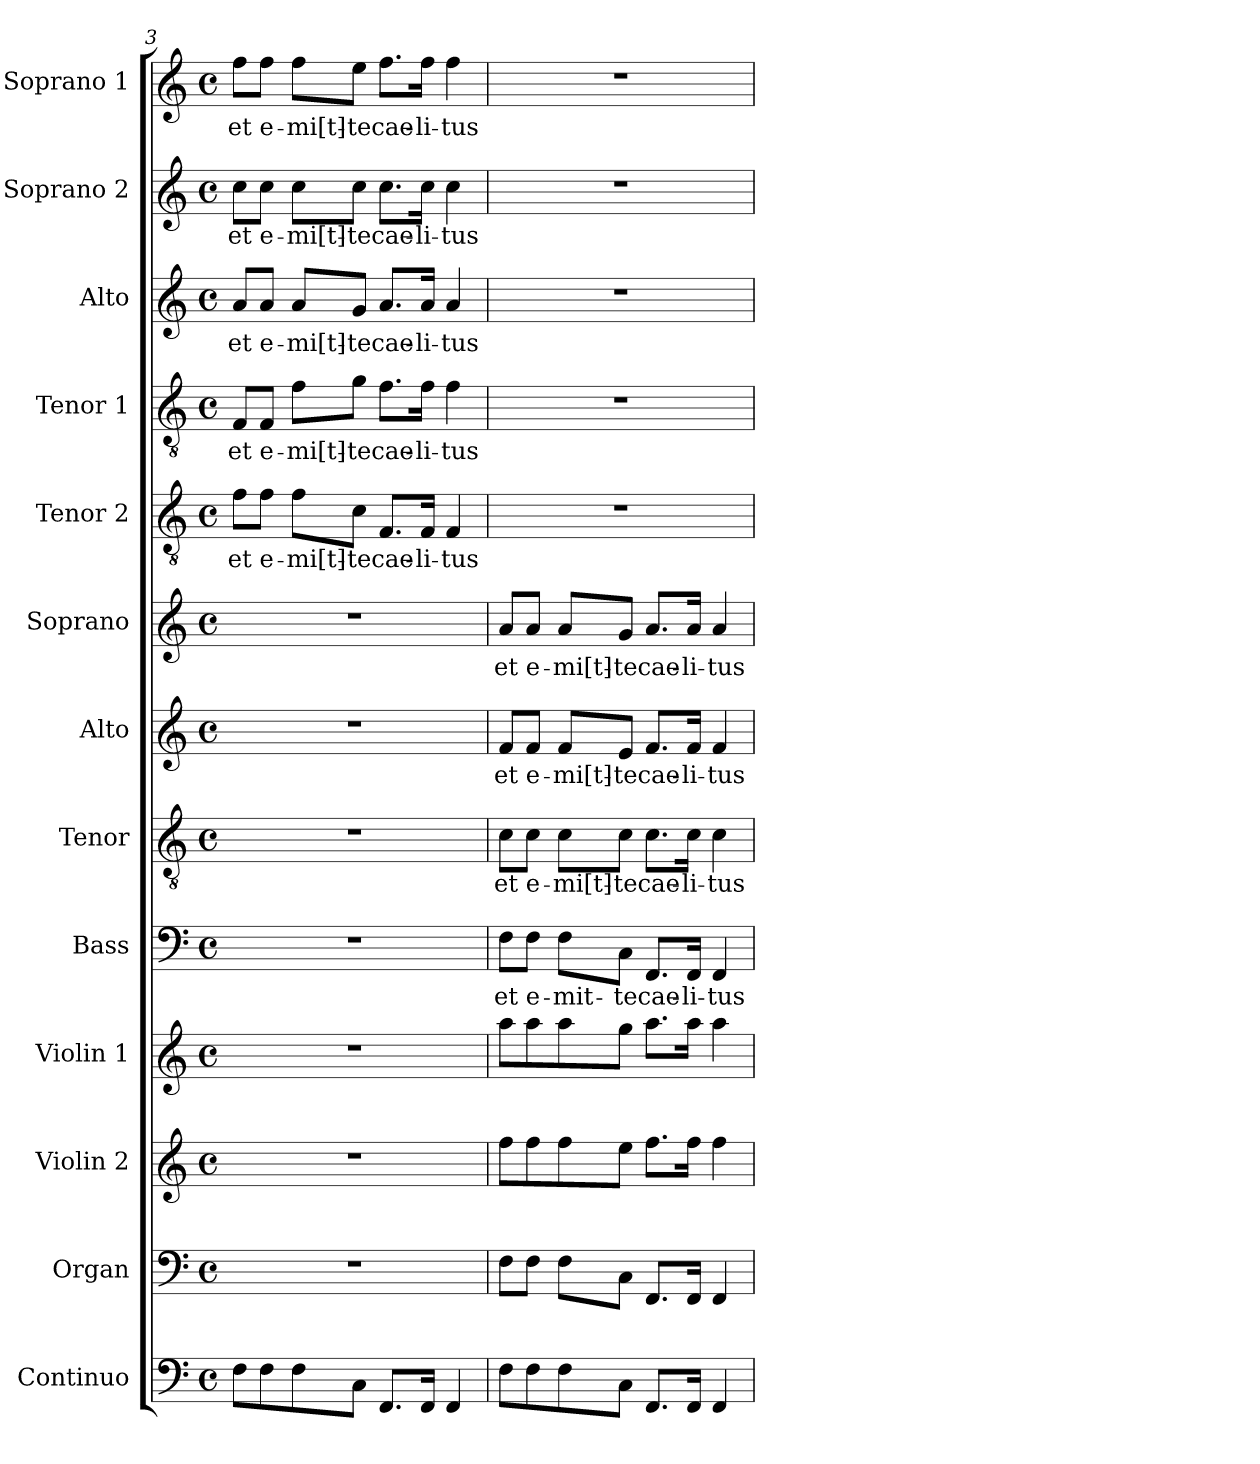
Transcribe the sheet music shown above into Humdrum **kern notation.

**kern	**kern	**kern	**kern	**kern	**text	**kern	**text	**kern	**text	**kern	**text	**kern	**text	**kern	**text	**kern	**text	**kern	**text	**kern	**text
*part13	*part12	*part11	*part10	*part9	*part9	*part8	*part8	*part7	*part7	*part6	*part6	*part5	*part5	*part4	*part4	*part3	*part3	*part2	*part2	*part1	*part1
*staff13	*staff12	*staff11	*staff10	*staff9	*staff9	*staff8	*staff8	*staff7	*staff7	*staff6	*staff6	*staff5	*staff5	*staff4	*staff4	*staff3	*staff3	*staff2	*staff2	*staff1	*staff1
*I"Continuo	*I"Organ	*I"Violin 2	*I"Violin 1	*I"Bass	*	*I"Tenor	*	*I"Alto	*	*I"Soprano	*	*I"Tenor 2	*	*I"Tenor 1	*	*I"Alto	*	*I"Soprano 2	*	*I"Soprano 1	*
*I'Cont.	*I'Org.	*I'Vln. 2	*I'Vln. 1	*I'B.	*	*I'T.	*	*I'A.	*	*I'S.	*	*I'T2.	*	*I'T1.	*	*I'A.	*	*I'S2.	*	*I'S1.	*
*clefF4	*clefF4	*clefG2	*clefG2	*clefF4	*	*clefGv2	*	*clefG2	*	*clefG2	*	*clefGv2	*	*clefGv2	*	*clefG2	*	*clefG2	*	*clefG2	*
*	*	*	*	*	*	*ITrd7c12	*	*	*	*	*	*ITrd7c12	*	*ITrd7c12	*	*	*	*	*	*	*
*k[]	*k[]	*k[]	*k[]	*k[]	*	*k[]	*	*k[]	*	*k[]	*	*k[]	*	*k[]	*	*k[]	*	*k[]	*	*k[]	*
*C:	*C:	*C:	*C:	*C:	*	*C:	*	*C:	*	*C:	*	*C:	*	*C:	*	*C:	*	*C:	*	*C:	*
*M4/4	*M4/4	*M4/4	*M4/4	*M4/4	*	*M4/4	*	*M4/4	*	*M4/4	*	*M4/4	*	*M4/4	*	*M4/4	*	*M4/4	*	*M4/4	*
*met(c)	*met(c)	*met(c)	*met(c)	*met(c)	*	*met(c)	*	*met(c)	*	*met(c)	*	*met(c)	*	*met(c)	*	*met(c)	*	*met(c)	*	*met(c)	*
=3	=3	=3	=3	=3	=3	=3	=3	=3	=3	=3	=3	=3	=3	=3	=3	=3	=3	=3	=3	=3	=3
!	!	!	!	!	!	!	!	!	!	!	!	!	!LO:LY:b:color=#000000	!	!	!	!	!	!	!	!
!	!	!	!	!	!	!	!	!	!	!	!	!	!	!	!LO:LY:b:color=#000000	!	!	!	!	!	!
!	!	!	!	!	!	!	!	!	!	!	!	!	!	!	!	!	!LO:LY:b:color=#000000	!	!	!	!
!	!	!	!	!	!	!	!	!	!	!	!	!	!	!	!	!	!	!	!LO:LY:b:color=#000000	!	!
!	!	!	!	!	!	!	!	!	!	!	!	!	!	!	!	!	!	!	!	!	!LO:LY:b:color=#000000
8Fi\L	1r	1r	1r	1r	.	1r	.	1r	.	1r	.	8Fi\L	et	8FFi/L	et	8ai/L	et	8cci\L	et	8ffi\L	et
!	!	!	!	!	!	!	!	!	!	!	!	!	!LO:LY:b:color=#000000	!	!	!	!	!	!	!	!
!	!	!	!	!	!	!	!	!	!	!	!	!	!	!	!LO:LY:b:color=#000000	!	!	!	!	!	!
!	!	!	!	!	!	!	!	!	!	!	!	!	!	!	!	!	!LO:LY:b:color=#000000	!	!	!	!
!	!	!	!	!	!	!	!	!	!	!	!	!	!	!	!	!	!	!	!LO:LY:b:color=#000000	!	!
!	!	!	!	!	!	!	!	!	!	!	!	!	!	!	!	!	!	!	!	!	!LO:LY:b:color=#000000
8Fi\	.	.	.	.	.	.	.	.	.	.	.	8Fi\J	e-	8FFi/J	e-	8ai/J	e-	8cci\J	e-	8ffi\J	e-
!	!	!	!	!	!	!	!	!	!	!	!	!	!LO:LY:b:color=#000000	!	!	!	!	!	!	!	!
!	!	!	!	!	!	!	!	!	!	!	!	!	!	!	!LO:LY:b:color=#000000	!	!	!	!	!	!
!	!	!	!	!	!	!	!	!	!	!	!	!	!	!	!	!	!LO:LY:b:color=#000000	!	!	!	!
!	!	!	!	!	!	!	!	!	!	!	!	!	!	!	!	!	!	!	!LO:LY:b:color=#000000	!	!
!	!	!	!	!	!	!	!	!	!	!	!	!	!	!	!	!	!	!	!	!	!LO:LY:b:color=#000000
8Fi\	.	.	.	.	.	.	.	.	.	.	.	8Fi\L	-mi[t]-	8Fi\L	-mi[t]-	8ai/L	-mi[t]-	8cci\L	-mi[t]-	8ffi\L	-mi[t]-
!	!	!	!	!	!	!	!	!	!	!	!	!	!LO:LY:b:color=#000000	!	!	!	!	!	!	!	!
!	!	!	!	!	!	!	!	!	!	!	!	!	!	!	!LO:LY:b:color=#000000	!	!	!	!	!	!
!	!	!	!	!	!	!	!	!	!	!	!	!	!	!	!	!	!LO:LY:b:color=#000000	!	!	!	!
!	!	!	!	!	!	!	!	!	!	!	!	!	!	!	!	!	!	!	!LO:LY:b:color=#000000	!	!
!	!	!	!	!	!	!	!	!	!	!	!	!	!	!	!	!	!	!	!	!	!LO:LY:b:color=#000000
8Ci\J	.	.	.	.	.	.	.	.	.	.	.	8Ci\J	-te	8Gi\J	-te	8gi/J	-te	8cci\J	-te	8eei\J	-te
!	!	!	!	!	!	!	!	!	!	!	!	!	!LO:LY:b:color=#000000	!	!	!	!	!	!	!	!
!	!	!	!	!	!	!	!	!	!	!	!	!	!	!	!LO:LY:b:color=#000000	!	!	!	!	!	!
!	!	!	!	!	!	!	!	!	!	!	!	!	!	!	!	!	!LO:LY:b:color=#000000	!	!	!	!
!	!	!	!	!	!	!	!	!	!	!	!	!	!	!	!	!	!	!	!LO:LY:b:color=#000000	!	!
!	!	!	!	!	!	!	!	!	!	!	!	!	!	!	!	!	!	!	!	!	!LO:LY:b:color=#000000
8.FFi/L	.	.	.	.	.	.	.	.	.	.	.	8.FFi/L	cae-	8.Fi\L	cae-	8.ai/L	cae-	8.cci\L	cae-	8.ffi\L	cae-
!	!	!	!	!	!	!	!	!	!	!	!	!	!LO:LY:b:color=#000000	!	!	!	!	!	!	!	!
!	!	!	!	!	!	!	!	!	!	!	!	!	!	!	!LO:LY:b:color=#000000	!	!	!	!	!	!
!	!	!	!	!	!	!	!	!	!	!	!	!	!	!	!	!	!LO:LY:b:color=#000000	!	!	!	!
!	!	!	!	!	!	!	!	!	!	!	!	!	!	!	!	!	!	!	!LO:LY:b:color=#000000	!	!
!	!	!	!	!	!	!	!	!	!	!	!	!	!	!	!	!	!	!	!	!	!LO:LY:b:color=#000000
16FFi/Jk	.	.	.	.	.	.	.	.	.	.	.	16FFi/Jk	-li-	16Fi\Jk	-li-	16ai/Jk	-li-	16cci\Jk	-li-	16ffi\Jk	-li-
!	!	!	!	!	!	!	!	!	!	!	!	!	!LO:LY:b:color=#000000	!	!	!	!	!	!	!	!
!	!	!	!	!	!	!	!	!	!	!	!	!	!	!	!LO:LY:b:color=#000000	!	!	!	!	!	!
!	!	!	!	!	!	!	!	!	!	!	!	!	!	!	!	!	!LO:LY:b:color=#000000	!	!	!	!
!	!	!	!	!	!	!	!	!	!	!	!	!	!	!	!	!	!	!	!LO:LY:b:color=#000000	!	!
!	!	!	!	!	!	!	!	!	!	!	!	!	!	!	!	!	!	!	!	!	!LO:LY:b:color=#000000
4FFi/	.	.	.	.	.	.	.	.	.	.	.	4FFi/	-tus	4Fi\	-tus	4ai/	-tus	4cci\	-tus	4ffi\	-tus
=4	=4	=4	=4	=4	=4	=4	=4	=4	=4	=4	=4	=4	=4	=4	=4	=4	=4	=4	=4	=4	=4
!	!	!	!	!	!LO:LY:b:color=#000000	!	!	!	!	!	!	!	!	!	!	!	!	!	!	!	!
!	!	!	!	!	!	!	!LO:LY:b:color=#000000	!	!	!	!	!	!	!	!	!	!	!	!	!	!
!	!	!	!	!	!	!	!	!	!LO:LY:b:color=#000000	!	!	!	!	!	!	!	!	!	!	!	!
!	!	!	!	!	!	!	!	!	!	!	!LO:LY:b:color=#000000	!	!	!	!	!	!	!	!	!	!
8Fi\L	8Fi\L	8ffi\L	8aai\L	8Fi\L	et	8Ci\L	et	8fi/L	et	8ai/L	et	1r	.	1r	.	1r	.	1r	.	1r	.
!	!	!	!	!	!LO:LY:b:color=#000000	!	!	!	!	!	!	!	!	!	!	!	!	!	!	!	!
!	!	!	!	!	!	!	!LO:LY:b:color=#000000	!	!	!	!	!	!	!	!	!	!	!	!	!	!
!	!	!	!	!	!	!	!	!	!LO:LY:b:color=#000000	!	!	!	!	!	!	!	!	!	!	!	!
!	!	!	!	!	!	!	!	!	!	!	!LO:LY:b:color=#000000	!	!	!	!	!	!	!	!	!	!
8Fi\	8Fi\J	8ffi\	8aai\	8Fi\J	e-	8Ci\J	e-	8fi/J	e-	8ai/J	e-	.	.	.	.	.	.	.	.	.	.
!	!	!	!	!	!LO:LY:b:color=#000000	!	!	!	!	!	!	!	!	!	!	!	!	!	!	!	!
!	!	!	!	!	!	!	!LO:LY:b:color=#000000	!	!	!	!	!	!	!	!	!	!	!	!	!	!
!	!	!	!	!	!	!	!	!	!LO:LY:b:color=#000000	!	!	!	!	!	!	!	!	!	!	!	!
!	!	!	!	!	!	!	!	!	!	!	!LO:LY:b:color=#000000	!	!	!	!	!	!	!	!	!	!
8Fi\	8Fi\L	8ffi\	8aai\	8Fi\L	-mit-	8Ci\L	-mi[t]-	8fi/L	-mi[t]-	8ai/L	-mi[t]-	.	.	.	.	.	.	.	.	.	.
!	!	!	!	!	!LO:LY:b:color=#000000	!	!	!	!	!	!	!	!	!	!	!	!	!	!	!	!
!	!	!	!	!	!	!	!LO:LY:b:color=#000000	!	!	!	!	!	!	!	!	!	!	!	!	!	!
!	!	!	!	!	!	!	!	!	!LO:LY:b:color=#000000	!	!	!	!	!	!	!	!	!	!	!	!
!	!	!	!	!	!	!	!	!	!	!	!LO:LY:b:color=#000000	!	!	!	!	!	!	!	!	!	!
8Ci\J	8Ci\J	8eei\J	8ggi\J	8Ci\J	-te	8Ci\J	-te	8ei/J	-te	8gi/J	-te	.	.	.	.	.	.	.	.	.	.
!	!	!	!	!	!LO:LY:b:color=#000000	!	!	!	!	!	!	!	!	!	!	!	!	!	!	!	!
!	!	!	!	!	!	!	!LO:LY:b:color=#000000	!	!	!	!	!	!	!	!	!	!	!	!	!	!
!	!	!	!	!	!	!	!	!	!LO:LY:b:color=#000000	!	!	!	!	!	!	!	!	!	!	!	!
!	!	!	!	!	!	!	!	!	!	!	!LO:LY:b:color=#000000	!	!	!	!	!	!	!	!	!	!
8.FFi/L	8.FFi/L	8.ffi\L	8.aai\L	8.FFi/L	cae-	8.Ci\L	cae-	8.fi/L	cae-	8.ai/L	cae-	.	.	.	.	.	.	.	.	.	.
!	!	!	!	!	!LO:LY:b:color=#000000	!	!	!	!	!	!	!	!	!	!	!	!	!	!	!	!
!	!	!	!	!	!	!	!LO:LY:b:color=#000000	!	!	!	!	!	!	!	!	!	!	!	!	!	!
!	!	!	!	!	!	!	!	!	!LO:LY:b:color=#000000	!	!	!	!	!	!	!	!	!	!	!	!
!	!	!	!	!	!	!	!	!	!	!	!LO:LY:b:color=#000000	!	!	!	!	!	!	!	!	!	!
16FFi/Jk	16FFi/Jk	16ffi\Jk	16aai\Jk	16FFi/Jk	-li-	16Ci\Jk	-li-	16fi/Jk	-li-	16ai/Jk	-li-	.	.	.	.	.	.	.	.	.	.
!	!	!	!	!	!LO:LY:b:color=#000000	!	!	!	!	!	!	!	!	!	!	!	!	!	!	!	!
!	!	!	!	!	!	!	!LO:LY:b:color=#000000	!	!	!	!	!	!	!	!	!	!	!	!	!	!
!	!	!	!	!	!	!	!	!	!LO:LY:b:color=#000000	!	!	!	!	!	!	!	!	!	!	!	!
!	!	!	!	!	!	!	!	!	!	!	!LO:LY:b:color=#000000	!	!	!	!	!	!	!	!	!	!
4FFi/	4FFi/	4ffi\	4aai\	4FFi/	-tus	4Ci\	-tus	4fi/	-tus	4ai/	-tus	.	.	.	.	.	.	.	.	.	.
=	=	=	=	=	=	=	=	=	=	=	=	=	=	=	=	=	=	=	=	=	=
*-	*-	*-	*-	*-	*-	*-	*-	*-	*-	*-	*-	*-	*-	*-	*-	*-	*-	*-	*-	*-	*-
